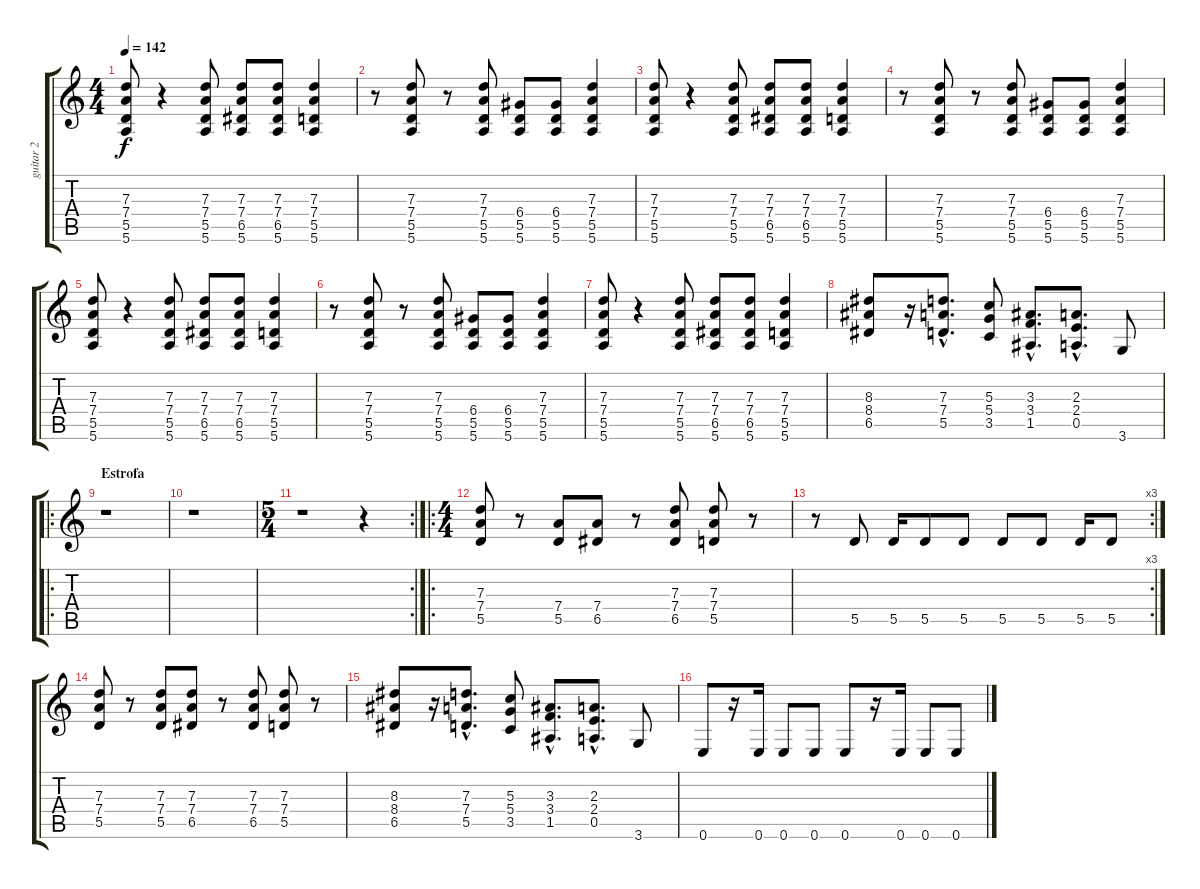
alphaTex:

\track ("guitar 2" "guitar 2") {instrument overdrivenguitar}
\staff {score tabs}
\tuning (E4 B3 G3 D3 A2 E2) {hide}
\ts (4 4)
\tempo 142
\clef g2
\ks c
(7.3 7.4 5.5 5.6).8{dy f instrument overdrivenguitar} r.4 (7.3 7.4 5.5 5.6).8 (7.3 7.4 6.5 5.6).8 (7.3 7.4 6.5 5.6).8 (7.3 7.4 5.5 5.6).4 |
r.8 (7.3 7.4 5.5 5.6).8 r.8 (7.3 7.4 5.5 5.6).8 (6.4 5.5 5.6).8 (6.4 5.5 5.6).8 (7.3 7.4 5.5 5.6).4 |
(7.3 7.4 5.5 5.6).8 r.4 (7.3 7.4 5.5 5.6).8 (7.3 7.4 6.5 5.6).8 (7.3 7.4 6.5 5.6).8 (7.3 7.4 5.5 5.6).4 |
r.8 (7.3 7.4 5.5 5.6).8 r.8 (7.3 7.4 5.5 5.6).8 (6.4 5.5 5.6).8 (6.4 5.5 5.6).8 (7.3 7.4 5.5 5.6).4 |
(7.3 7.4 5.5 5.6).8 r.4 (7.3 7.4 5.5 5.6).8 (7.3 7.4 6.5 5.6).8 (7.3 7.4 6.5 5.6).8 (7.3 7.4 5.5 5.6).4 |
r.8 (7.3 7.4 5.5 5.6).8 r.8 (7.3 7.4 5.5 5.6).8 (6.4 5.5 5.6).8 (6.4 5.5 5.6).8 (7.3 7.4 5.5 5.6).4 |
(7.3 7.4 5.5 5.6).8 r.4 (7.3 7.4 5.5 5.6).8 (7.3 7.4 6.5 5.6).8 (7.3 7.4 6.5 5.6).8 (7.3 7.4 5.5 5.6).4 |
(8.3 8.4 6.5).8 r.16 (7.3{hac} 7.4{hac} 5.5{hac}).8{d} (5.3 5.4 3.5).8 (3.3{hac} 3.4{hac} 1.5{hac}).8{d} (2.3{hac} 2.4{hac} 0.5{hac}).8{d} 3.6.8 |
\ro
\section ("" "Estrofa")
r.1 |
r.1 |
\rc 2
\ts (5 4)
r.1 r.4 |
\ro
\ts (4 4)
(7.3 7.4 5.5).8 r.8 (7.4 5.5).8 (7.4 6.5).8 r.8 (7.3 7.4 6.5).8 (7.3 7.4 5.5).8 r.8 |
\rc 3
r.8 5.5.8 5.5.16 5.5.8 5.5.8 5.5.8 5.5.8 5.5.16 5.5.8 |
(7.3 7.4 5.5).8 r.8 (7.3 7.4 5.5).8 (7.3 7.4 6.5).8 r.8 (7.3 7.4 6.5).8 (7.3 7.4 5.5).8 r.8 |
(8.3 8.4 6.5).8 r.16 (7.3{hac} 7.4{hac} 5.5{hac}).8{d} (5.3 5.4 3.5).8 (3.3{hac} 3.4{hac} 1.5{hac}).8{d} (2.3{hac} 2.4{hac} 0.5{hac}).8{d} 3.6.8 |
0.6.8 r.16 0.6.16 0.6.8 0.6.8 0.6.8 r.16 0.6.16 0.6.8 0.6.8
